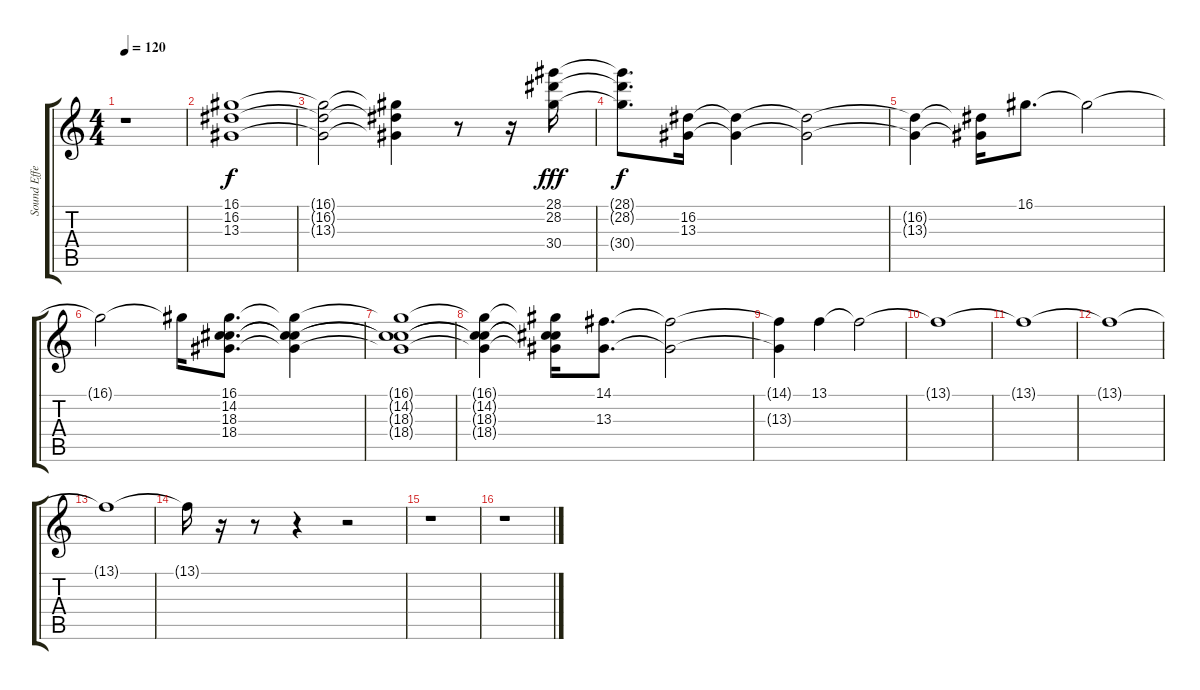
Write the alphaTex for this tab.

\track ("Sound Effects" "Sound Effe") {instrument fx6goblins}
\staff {score tabs}
\tuning (E4 B3 G3 D3 A2 E2) {hide}
\ts (4 4)
\tempo 120
\clef g2
\ks c
r.1{dy f instrument fx6goblins} |
(16.1 16.2 13.3).1 |
(16.1{t} 16.2{t} 13.3{t}).2 (16.1{t} 16.2{t} 13.3{t}).4 r.8 r.16 (28.1 28.2 30.4).16{dy fff} |
(28.1{t} 28.2{t} 30.4{t}).8{d dy f} (16.2 13.3).16 (16.2{t} 13.3{t}).4 (16.2{t} 13.3{t}).2 |
(16.2{t} 13.3{t}).4 (16.2{t} 13.3{t}).16 16.1.8{d} 16.1{t}.2 |
16.1{t}.2 16.1{t}.16 (16.1 14.2 18.3 18.4).8{d} (16.1{t} 14.2{t} 18.3{t} 18.4{t}).4 |
(16.1{t} 14.2{t} 18.3{t} 18.4{t}).1 |
(16.1{t} 14.2{t} 18.3{t} 18.4{t}).4 (16.1{t} 14.2{t} 18.3{t} 18.4{t}).16 (14.1 13.3).8{d} (14.1{t} 13.3{t}).2 |
(14.1{t} 13.3{t}).4 13.1.4 13.1{t}.2 |
13.1{t}.1 |
13.1{t}.1 |
13.1{t}.1 |
13.1{t}.1 |
13.1{t}.16 r.16 r.8 r.4 r.2 |
r.1 |
r.1
